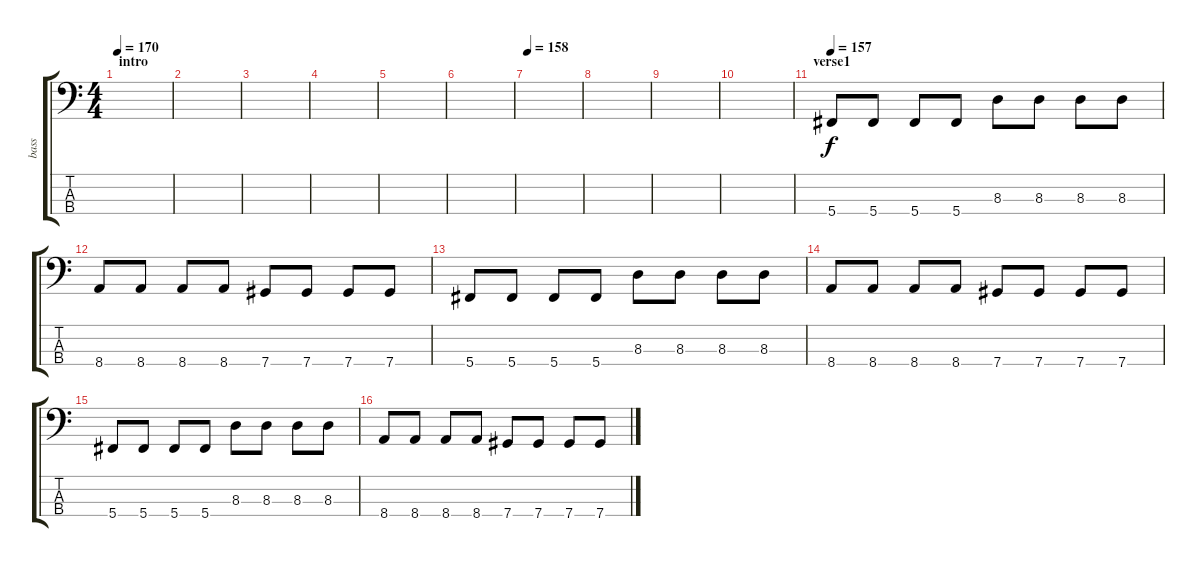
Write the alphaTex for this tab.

\track ("bass" "bass") {instrument electricbassfinger}
\staff {score tabs}
\tuning (E2 B1 Gb1 Db1) {hide}
\ts (4 4)
\section ("" "intro")
\tempo 170
\clef f4
\ks c
|
|
|
|
|
|
\tempo 158
|
|
|
|
\section ("" "verse1")
\tempo 157
5.4.8 5.4.8 5.4.8 5.4.8 8.3.8 8.3.8 8.3.8 8.3.8 |
8.4.8 8.4.8 8.4.8 8.4.8 7.4.8 7.4.8 7.4.8 7.4.8 |
5.4.8 5.4.8 5.4.8 5.4.8 8.3.8 8.3.8 8.3.8 8.3.8 |
8.4.8 8.4.8 8.4.8 8.4.8 7.4.8 7.4.8 7.4.8 7.4.8 |
5.4.8 5.4.8 5.4.8 5.4.8 8.3.8 8.3.8 8.3.8 8.3.8 |
8.4.8 8.4.8 8.4.8 8.4.8 7.4.8 7.4.8 7.4.8 7.4.8
